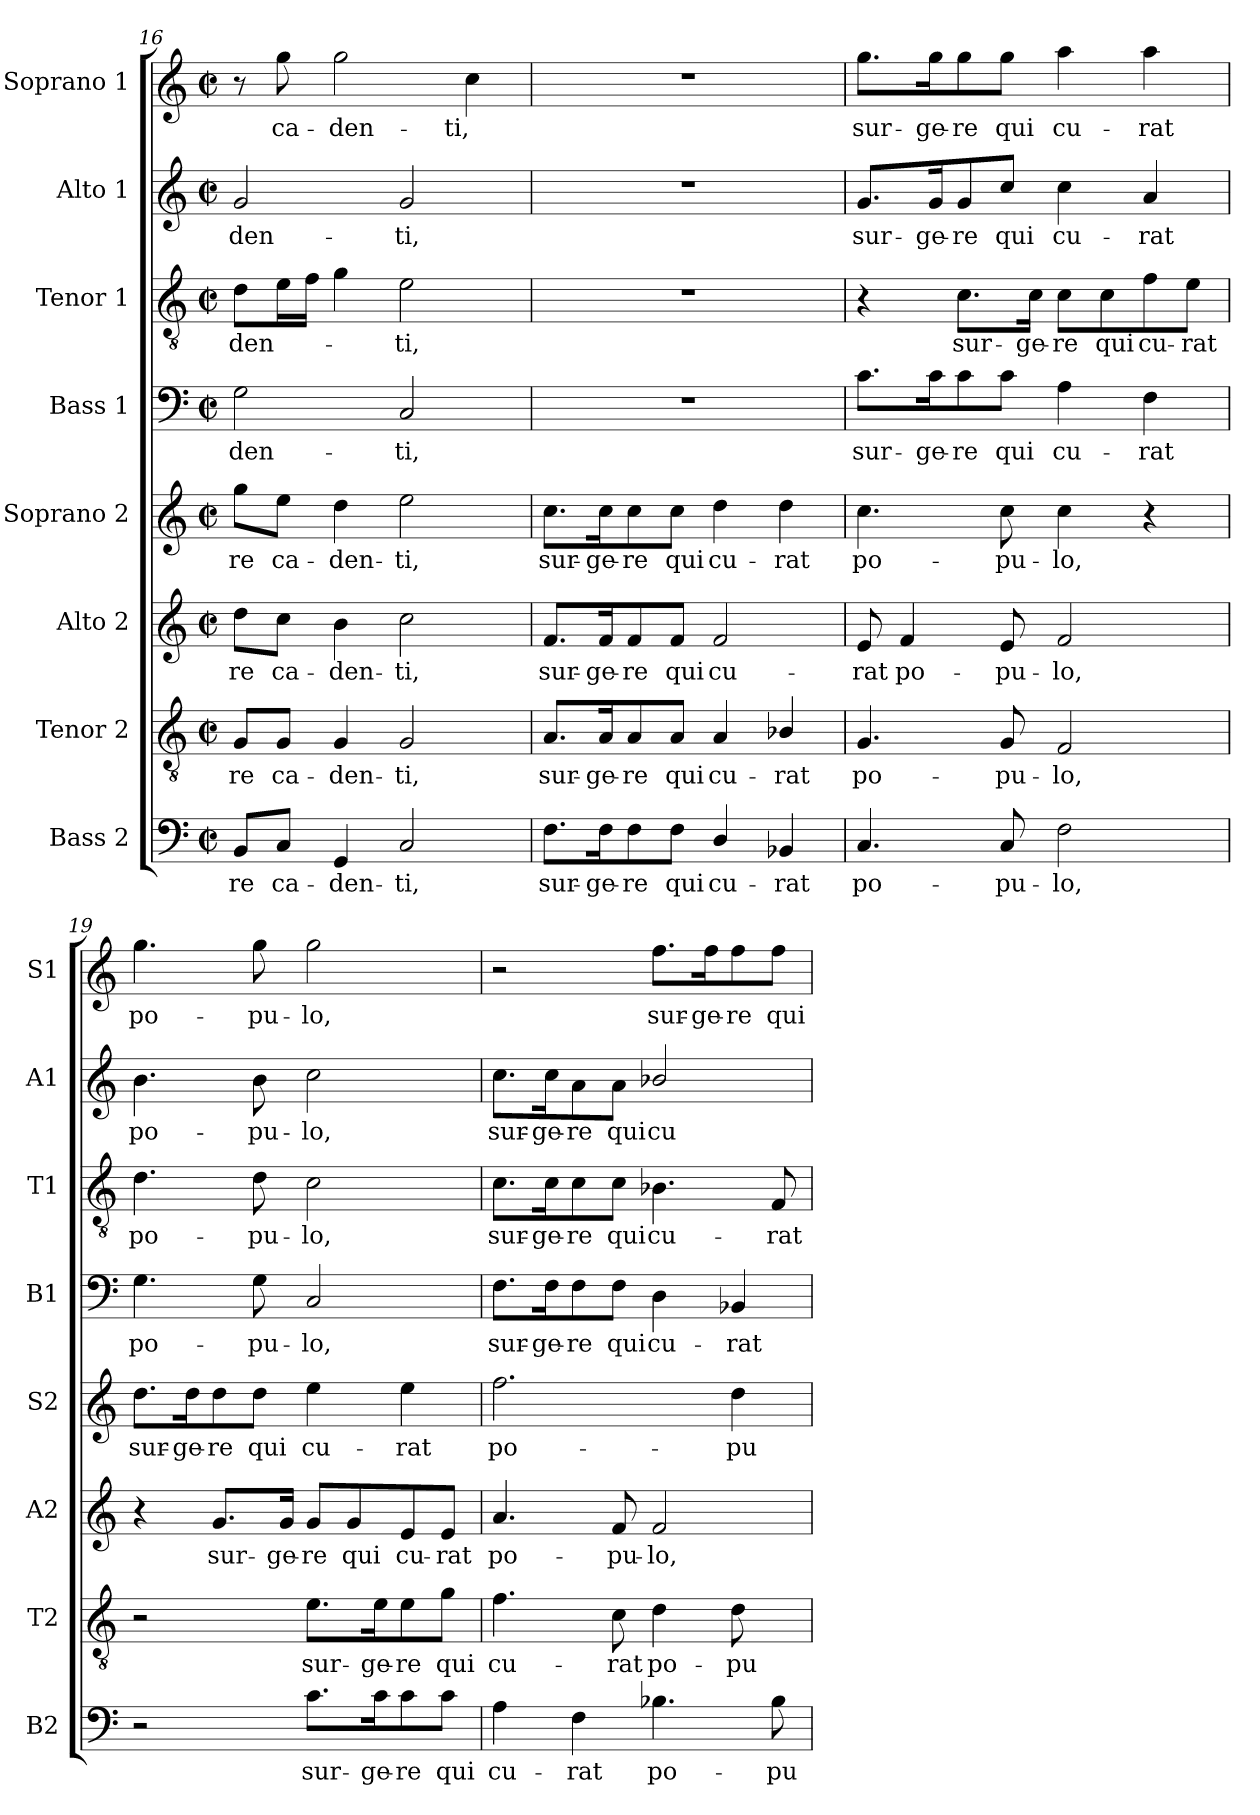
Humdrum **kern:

**kern	**text	**kern	**text	**kern	**text	**kern	**text	**kern	**text	**kern	**text	**kern	**text	**kern	**text
*part8	*part8	*part7	*part7	*part6	*part6	*part5	*part5	*part4	*part4	*part3	*part3	*part2	*part2	*part1	*part1
*staff8	*staff8	*staff7	*staff7	*staff6	*staff6	*staff5	*staff5	*staff4	*staff4	*staff3	*staff3	*staff2	*staff2	*staff1	*staff1
*I"Bass 2	*	*I"Tenor 2	*	*I"Alto 2	*	*I"Soprano 2	*	*I"Bass 1	*	*I"Tenor 1	*	*I"Alto 1	*	*I"Soprano 1	*
*I'B2	*	*I'T2	*	*I'A2	*	*I'S2	*	*I'B1	*	*I'T1	*	*I'A1	*	*I'S1	*
*clefF4	*	*clefGv2	*	*clefG2	*	*clefG2	*	*clefF4	*	*clefGv2	*	*clefG2	*	*clefG2	*
*k[]	*	*k[]	*	*k[]	*	*k[]	*	*k[]	*	*k[]	*	*k[]	*	*k[]	*
*C:	*	*C:	*	*C:	*	*C:	*	*C:	*	*C:	*	*C:	*	*C:	*
*M2/2	*	*M2/2	*	*M2/2	*	*M2/2	*	*M2/2	*	*M2/2	*	*M2/2	*	*M2/2	*
*met(c|)	*	*met(c|)	*	*met(c|)	*	*met(c|)	*	*met(c|)	*	*met(c|)	*	*met(c|)	*	*met(c|)	*
=16	=16	=16	=16	=16	=16	=16	=16	=16	=16	=16	=16	=16	=16	=16	=16
8BB/L	-re	8G/L	-re	8dd\L	-re	8gg\L	-re	2G\	-den-	8d\L	-den-	2g/	-den-	8r	.
8C/J	ca-	8G/J	ca-	8cc\J	ca-	8ee\J	ca-	.	.	16e\L	.	.	.	8gg\	ca-
.	.	.	.	.	.	.	.	.	.	16f\JJ	.	.	.	.	.
4GG/	-den-	4G/	-den-	4b\	-den-	4dd\	-den-	.	.	4g\	.	.	.	2gg\	-den-
2C/	-ti,	2G/	-ti,	2cc\	-ti,	2ee\	-ti,	2C/	-ti,	2e\	-ti,	2g/	-ti,	.	.
.	.	.	.	.	.	.	.	.	.	.	.	.	.	4cc\	-ti,
=17	=17	=17	=17	=17	=17	=17	=17	=17	=17	=17	=17	=17	=17	=17	=17
8.F\L	sur-	8.A/L	sur-	8.f/L	sur-	8.cc\L	sur-	1r	.	1r	.	1r	.	1r	.
16F\k	-ge-	16A/k	-ge-	16f/k	-ge-	16cc\k	-ge-	.	.	.	.	.	.	.	.
8F\	-re	8A/	-re	8f/	-re	8cc\	-re	.	.	.	.	.	.	.	.
8F\J	qui	8A/J	qui	8f/J	qui	8cc\J	qui	.	.	.	.	.	.	.	.
4D/	cu-	4A/	cu-	2f/	cu-	4dd\	cu-	.	.	.	.	.	.	.	.
4BB-X/	-rat	4B-X/	-rat	.	.	4dd\	-rat	.	.	.	.	.	.	.	.
!!LO:PB:g=z
=18	=18	=18	=18	=18	=18	=18	=18	=18	=18	=18	=18	=18	=18	=18	=18
4.C/	po-	4.G/	po-	8e/	-rat	4.cc\	po-	8.c\L	sur-	4r	.	8.g/L	sur-	8.gg\L	sur-
.	.	.	.	4f/	po-	.	.	.	.	.	.	.	.	.	.
.	.	.	.	.	.	.	.	16c\k	-ge-	.	.	16g/k	-ge-	16gg\k	-ge-
.	.	.	.	.	.	.	.	8c\	-re	8.c\L	sur-	8g/	-re	8gg\	-re
8C/	-pu-	8G/	-pu-	8e/	-pu-	8cc\	-pu-	8c\J	qui	.	.	8cc/J	qui	8gg\J	qui
.	.	.	.	.	.	.	.	.	.	16c\Jk	-ge-	.	.	.	.
2F\	-lo,	2F/	-lo,	2f/	-lo,	4cc\	-lo,	4A\	cu-	8c\L	-re	4cc\	cu-	4aa\	cu-
.	.	.	.	.	.	.	.	.	.	8c\	qui	.	.	.	.
.	.	.	.	.	.	4r	.	4F\	-rat	8f\	cu-	4a/	-rat	4aa\	-rat
.	.	.	.	.	.	.	.	.	.	8e\J	-rat	.	.	.	.
=19	=19	=19	=19	=19	=19	=19	=19	=19	=19	=19	=19	=19	=19	=19	=19
2r	.	2r	.	4r	.	8.dd\L	sur-	4.G\	po-	4.d\	po-	4.b\	po-	4.gg\	po-
.	.	.	.	.	.	16dd\k	-ge-	.	.	.	.	.	.	.	.
.	.	.	.	8.g/L	sur-	8dd\	-re	.	.	.	.	.	.	.	.
.	.	.	.	.	.	8dd\J	qui	8G\	-pu-	8d\	-pu-	8b\	-pu-	8gg\	-pu-
.	.	.	.	16g/Jk	-ge-	.	.	.	.	.	.	.	.	.	.
8.c\L	sur-	8.e\L	sur-	8g/L	-re	4ee\	cu-	2C/	-lo,	2c\	-lo,	2cc\	-lo,	2gg\	-lo,
.	.	.	.	8g/	qui	.	.	.	.	.	.	.	.	.	.
16c\k	-ge-	16e\k	-ge-	.	.	.	.	.	.	.	.	.	.	.	.
8c\	-re	8e\	-re	8e/	cu-	4ee\	-rat	.	.	.	.	.	.	.	.
8c\J	qui	8g\J	qui	8e/J	-rat	.	.	.	.	.	.	.	.	.	.
=20	=20	=20	=20	=20	=20	=20	=20	=20	=20	=20	=20	=20	=20	=20	=20
4A\	cu-	4.f\	cu-	4.a/	po-	2.ff\	po-	8.F\L	sur-	8.c\L	sur-	8.cc\L	sur-	2r	.
.	.	.	.	.	.	.	.	16F\k	-ge-	16c\k	-ge-	16cc\k	-ge-	.	.
4F\	-rat	.	.	.	.	.	.	8F\	-re	8c\	-re	8a\	-re	.	.
.	.	8c\	-rat	8f/	-pu-	.	.	8F\J	qui	8c\J	qui	8a\J	qui	.	.
4.B-X\	po-	4d\	po-	2f/	-lo,	.	.	4D\	cu-	4.B-X\	cu-	2b-X/	cu-	8.ff\L	sur-
.	.	.	.	.	.	.	.	.	.	.	.	.	.	16ff\k	-ge-
.	.	8d\	-pu-	.	.	4dd\	-pu-	4BB-X/	-rat	.	.	.	.	8ff\	-re
8B-\	-pu-	8ryy	.	.	.	.	.	.	.	8F/	-rat	.	.	8ff\J	qui
=	=	=	=	=	=	=	=	=	=	=	=	=	=	=	=
*-	*-	*-	*-	*-	*-	*-	*-	*-	*-	*-	*-	*-	*-	*-	*-
